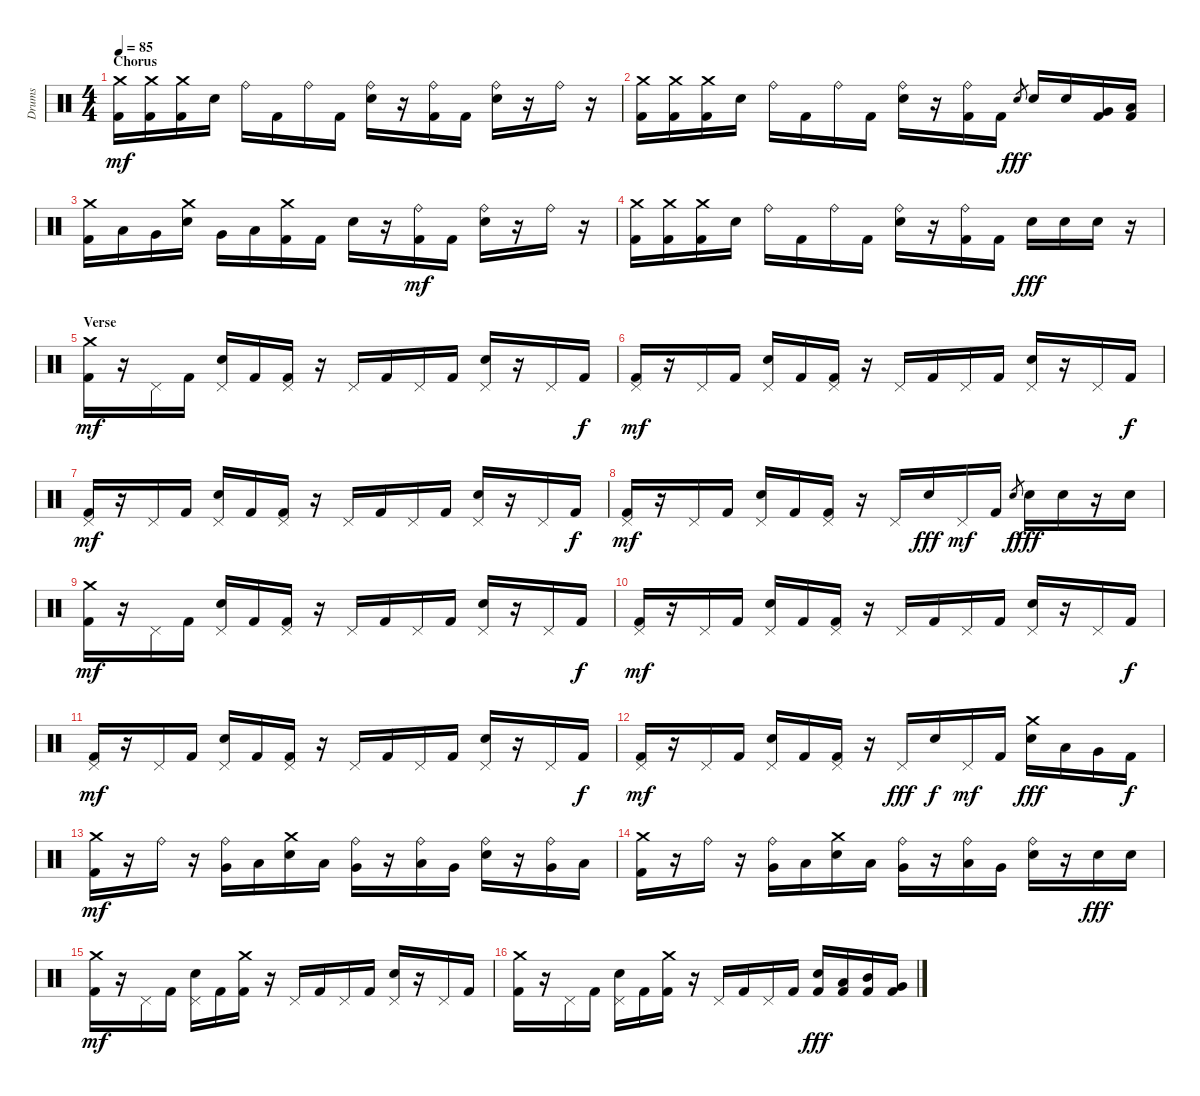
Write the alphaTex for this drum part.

\track ("Drums" "Drums") {instrument percussion}
\staff {score}
\articulation defaults
\ts (4 4)
\section ("" "Chorus")
\tempo 85
\clef neutral
\ks c
("Crash medium (hit)" "Kick (hit) 2").16{dy mf} ("Crash medium (hit)" "Kick (hit) 2").16 ("Crash medium (hit)" "Kick (hit) 2").16 "Electric Snare (hit)".16 "Ride (bell)".16 "Kick (hit) 2".16 "Ride (bell)".16 "Kick (hit) 2".16 ("Ride (bell)" "Electric Snare (hit)").16 r.16 ("Ride (bell)" "Kick (hit) 2").16 "Kick (hit) 2".16 ("Ride (bell)" "Electric Snare (hit)").16 r.16 "Ride (bell)".16 r.16 |
("Crash medium (hit)" "Kick (hit) 2").16 ("Crash medium (hit)" "Kick (hit) 2").16 ("Crash medium (hit)" "Kick (hit) 2").16 "Electric Snare (hit)".16 "Ride (bell)".16 "Kick (hit) 2".16 "Ride (bell)".16 "Kick (hit) 2".16 ("Ride (bell)" "Electric Snare (hit)").16 r.16 ("Ride (bell)" "Kick (hit) 2").16 "Kick (hit) 2".16 "Electric Snare (hit)".8{gr dy fff} "Electric Snare (hit)".16 "Electric Snare (hit)".16 ("Kick (hit) 2" "Very Low Tom (hit)").16 ("Kick (hit) 2" "Low Floor Tom (hit)").16 |
("Crash medium (hit)" "Kick (hit) 2").16 "Low Tom (hit)".16 "Very Low Tom (hit)".16 ("Crash medium (hit)" "Electric Snare (hit)").16 "Very Low Tom (hit)".16 "Low Floor Tom (hit)".16 ("Crash medium (hit)" "Kick (hit) 2").16 "Kick (hit) 2".16 "Electric Snare (hit)".16 r.16 ("Ride (bell)" "Kick (hit) 2").16{dy mf} "Kick (hit) 2".16 ("Ride (bell)" "Electric Snare (hit)").16 r.16 "Ride (bell)".16 r.16 |
("Crash medium (hit)" "Kick (hit) 2").16 ("Crash medium (hit)" "Kick (hit) 2").16 ("Crash medium (hit)" "Kick (hit) 2").16 "Electric Snare (hit)".16 "Ride (bell)".16 "Kick (hit) 2".16 "Ride (bell)".16 "Kick (hit) 2".16 ("Ride (bell)" "Electric Snare (hit)").16 r.16 ("Ride (bell)" "Kick (hit) 2").16 "Kick (hit) 2".16 "Electric Snare (hit)".16{dy fff} "Electric Snare (hit)".16 "Electric Snare (hit)".16 r.16 |
\section ("" "Verse")
("Crash medium (hit)" "Kick (hit) 2").16{dy mf} r.16 "Pedal Hi-Hat (hit)".16 "Kick (hit) 2".16 ("Pedal Hi-Hat (hit)" "Electric Snare (hit)").16 "Kick (hit) 2".16 ("Pedal Hi-Hat (hit)" "Kick (hit) 2").16 r.16 "Pedal Hi-Hat (hit)".16 "Kick (hit) 2".16 "Pedal Hi-Hat (hit)".16 "Kick (hit) 2".16 ("Pedal Hi-Hat (hit)" "Electric Snare (hit)").16 r.16 "Pedal Hi-Hat (hit)".16 "Kick (hit) 2".16{dy f} |
("Pedal Hi-Hat (hit)" "Kick (hit) 2").16{dy mf} r.16 "Pedal Hi-Hat (hit)".16 "Kick (hit) 2".16 ("Pedal Hi-Hat (hit)" "Electric Snare (hit)").16 "Kick (hit) 2".16 ("Pedal Hi-Hat (hit)" "Kick (hit) 2").16 r.16 "Pedal Hi-Hat (hit)".16 "Kick (hit) 2".16 "Pedal Hi-Hat (hit)".16 "Kick (hit) 2".16 ("Pedal Hi-Hat (hit)" "Electric Snare (hit)").16 r.16 "Pedal Hi-Hat (hit)".16 "Kick (hit) 2".16{dy f} |
("Pedal Hi-Hat (hit)" "Kick (hit) 2").16{dy mf} r.16 "Pedal Hi-Hat (hit)".16 "Kick (hit) 2".16 ("Pedal Hi-Hat (hit)" "Electric Snare (hit)").16 "Kick (hit) 2".16 ("Pedal Hi-Hat (hit)" "Kick (hit) 2").16 r.16 "Pedal Hi-Hat (hit)".16 "Kick (hit) 2".16 "Pedal Hi-Hat (hit)".16 "Kick (hit) 2".16 ("Pedal Hi-Hat (hit)" "Electric Snare (hit)").16 r.16 "Pedal Hi-Hat (hit)".16 "Kick (hit) 2".16{dy f} |
("Pedal Hi-Hat (hit)" "Kick (hit) 2").16{dy mf} r.16 "Pedal Hi-Hat (hit)".16 "Kick (hit) 2".16 ("Pedal Hi-Hat (hit)" "Electric Snare (hit)").16 "Kick (hit) 2".16 ("Pedal Hi-Hat (hit)" "Kick (hit) 2").16 r.16 "Pedal Hi-Hat (hit)".16 "Electric Snare (hit)".16{dy fff} "Pedal Hi-Hat (hit)".16{dy mf} "Kick (hit) 2".16 "Electric Snare (hit)".8{gr dy f} "Electric Snare (hit)".16{dy fff} "Electric Snare (hit)".16 r.16 "Electric Snare (hit)".16 |
("Crash medium (hit)" "Kick (hit) 2").16{dy mf} r.16 "Pedal Hi-Hat (hit)".16 "Kick (hit) 2".16 ("Pedal Hi-Hat (hit)" "Electric Snare (hit)").16 "Kick (hit) 2".16 ("Pedal Hi-Hat (hit)" "Kick (hit) 2").16 r.16 "Pedal Hi-Hat (hit)".16 "Kick (hit) 2".16 "Pedal Hi-Hat (hit)".16 "Kick (hit) 2".16 ("Pedal Hi-Hat (hit)" "Electric Snare (hit)").16 r.16 "Pedal Hi-Hat (hit)".16 "Kick (hit) 2".16{dy f} |
("Pedal Hi-Hat (hit)" "Kick (hit) 2").16{dy mf} r.16 "Pedal Hi-Hat (hit)".16 "Kick (hit) 2".16 ("Pedal Hi-Hat (hit)" "Electric Snare (hit)").16 "Kick (hit) 2".16 ("Pedal Hi-Hat (hit)" "Kick (hit) 2").16 r.16 "Pedal Hi-Hat (hit)".16 "Kick (hit) 2".16 "Pedal Hi-Hat (hit)".16 "Kick (hit) 2".16 ("Pedal Hi-Hat (hit)" "Electric Snare (hit)").16 r.16 "Pedal Hi-Hat (hit)".16 "Kick (hit) 2".16{dy f} |
("Pedal Hi-Hat (hit)" "Kick (hit) 2").16{dy mf} r.16 "Pedal Hi-Hat (hit)".16 "Kick (hit) 2".16 ("Pedal Hi-Hat (hit)" "Electric Snare (hit)").16 "Kick (hit) 2".16 ("Pedal Hi-Hat (hit)" "Kick (hit) 2").16 r.16 "Pedal Hi-Hat (hit)".16 "Kick (hit) 2".16 "Pedal Hi-Hat (hit)".16 "Kick (hit) 2".16 ("Pedal Hi-Hat (hit)" "Electric Snare (hit)").16 r.16 "Pedal Hi-Hat (hit)".16 "Kick (hit) 2".16{dy f} |
("Pedal Hi-Hat (hit)" "Kick (hit) 2").16{dy mf} r.16 "Pedal Hi-Hat (hit)".16 "Kick (hit) 2".16 ("Pedal Hi-Hat (hit)" "Electric Snare (hit)").16 "Kick (hit) 2".16 ("Pedal Hi-Hat (hit)" "Kick (hit) 2").16 r.16 "Pedal Hi-Hat (hit)".16{dy fff} "Electric Snare (hit)".16{dy f} "Pedal Hi-Hat (hit)".16{dy mf} "Kick (hit) 2".16 ("Crash medium (hit)" "Electric Snare (hit)").16{dy fff} "Low Tom (hit)".16 "Very Low Tom (hit)".16 "Kick (hit) 2".16{dy f} |
("Crash medium (hit)" "Kick (hit) 2").16{dy mf} r.16 "Ride (bell)".16 r.16 ("Ride (bell)" "Very Low Tom (hit)").16 "Low Tom (hit)".16 ("Crash medium (hit)" "Electric Snare (hit)").16 "Low Tom (hit)".16 ("Ride (bell)" "Very Low Tom (hit)").16 r.16 ("Ride (bell)" "Low Tom (hit)").16 "Very Low Tom (hit)".16 ("Ride (bell)" "Electric Snare (hit)").16 r.16 ("Ride (bell)" "Very Low Tom (hit)").16 "Low Floor Tom (hit)".16 |
("Crash medium (hit)" "Kick (hit) 2").16 r.16 "Ride (bell)".16 r.16 ("Ride (bell)" "Very Low Tom (hit)").16 "Low Tom (hit)".16 ("Crash medium (hit)" "Electric Snare (hit)").16 "Low Tom (hit)".16 ("Ride (bell)" "Very Low Tom (hit)").16 r.16 ("Ride (bell)" "Low Tom (hit)").16 "Very Low Tom (hit)".16 ("Ride (bell)" "Electric Snare (hit)").16 r.16 "Electric Snare (hit)".16{dy fff} "Electric Snare (hit)".16 |
("Crash medium (hit)" "Kick (hit) 2").16{dy mf} r.16 "Pedal Hi-Hat (hit)".16 "Kick (hit) 2".16 ("Pedal Hi-Hat (hit)" "Electric Snare (hit)").16 "Kick (hit) 2".16 ("Crash medium (hit)" "Kick (hit) 2").16 r.16 "Pedal Hi-Hat (hit)".16 "Kick (hit) 2".16 "Pedal Hi-Hat (hit)".16 "Kick (hit) 2".16 ("Pedal Hi-Hat (hit)" "Electric Snare (hit)").16 r.16 "Pedal Hi-Hat (hit)".16 "Kick (hit) 2".16 |
("Crash medium (hit)" "Kick (hit) 2").16 r.16 "Pedal Hi-Hat (hit)".16 "Kick (hit) 2".16 ("Pedal Hi-Hat (hit)" "Electric Snare (hit)").16 "Kick (hit) 2".16 ("Crash medium (hit)" "Kick (hit) 2").16 r.16 "Pedal Hi-Hat (hit)".16 "Kick (hit) 2".16 "Pedal Hi-Hat (hit)".16 "Kick (hit) 2".16 ("Kick (hit) 2" "Electric Snare (hit)").16{dy fff} ("Kick (hit) 2" "Low Tom (hit)").16 ("Kick (hit) 2" "Mid Tom (hit)").16 ("Kick (hit) 2" "Very Low Tom (hit)").16
